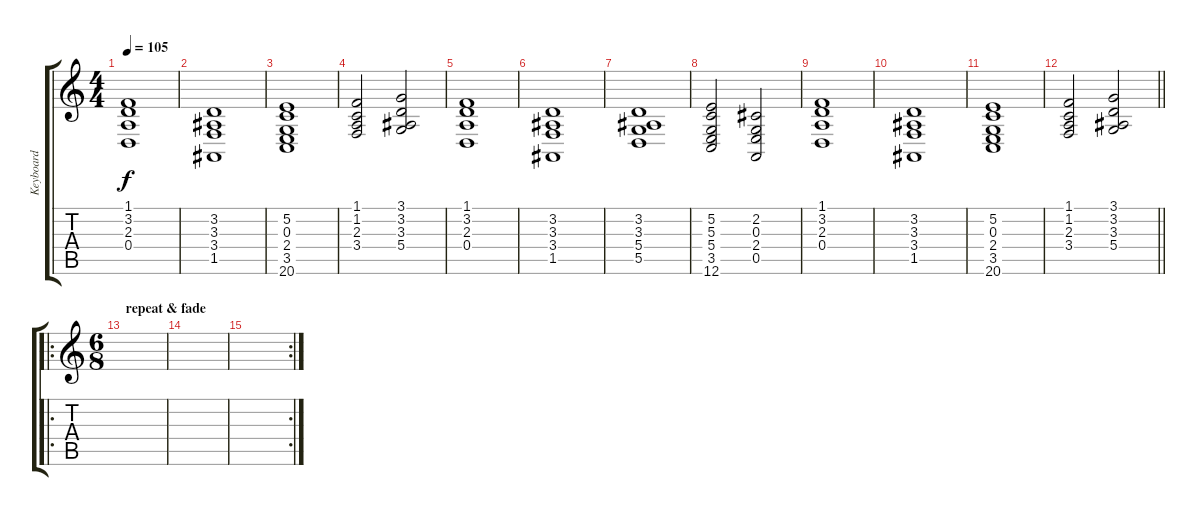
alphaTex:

\track ("Keyboard" "Keyboard") {instrument stringensemble1}
\staff {score tabs}
\tuning (E4 B3 G3 D3 A2 E2) {hide}
\ts (4 4)
\tempo 105
\clef g2
\ks c
(1.1 3.2 2.3 0.4).1{dy f} |
(3.2 3.3 3.4 1.5).1 |
(5.2 0.3 2.4 3.5 20.6).1 |
(1.1 1.2 2.3 3.4).2 (3.1 3.2 3.3 5.4).2 |
(1.1 3.2 2.3 0.4).1 |
(3.2 3.3 3.4 1.5).1 |
(3.2 3.3 5.4 5.5).1 |
(5.2 5.3 5.4 3.5 12.6).2 (2.2 0.3 2.4 0.5).2 |
(1.1 3.2 2.3 0.4).1 |
(3.2 3.3 3.4 1.5).1 |
(5.2 0.3 2.4 3.5 20.6).1 |
\barLineRight lightlight
(1.1 1.2 2.3 3.4).2 (3.1 3.2 3.3 5.4).2 |
\ro
\ts (6 8)
\section ("" "repeat & fade")
|
|
\rc 2
